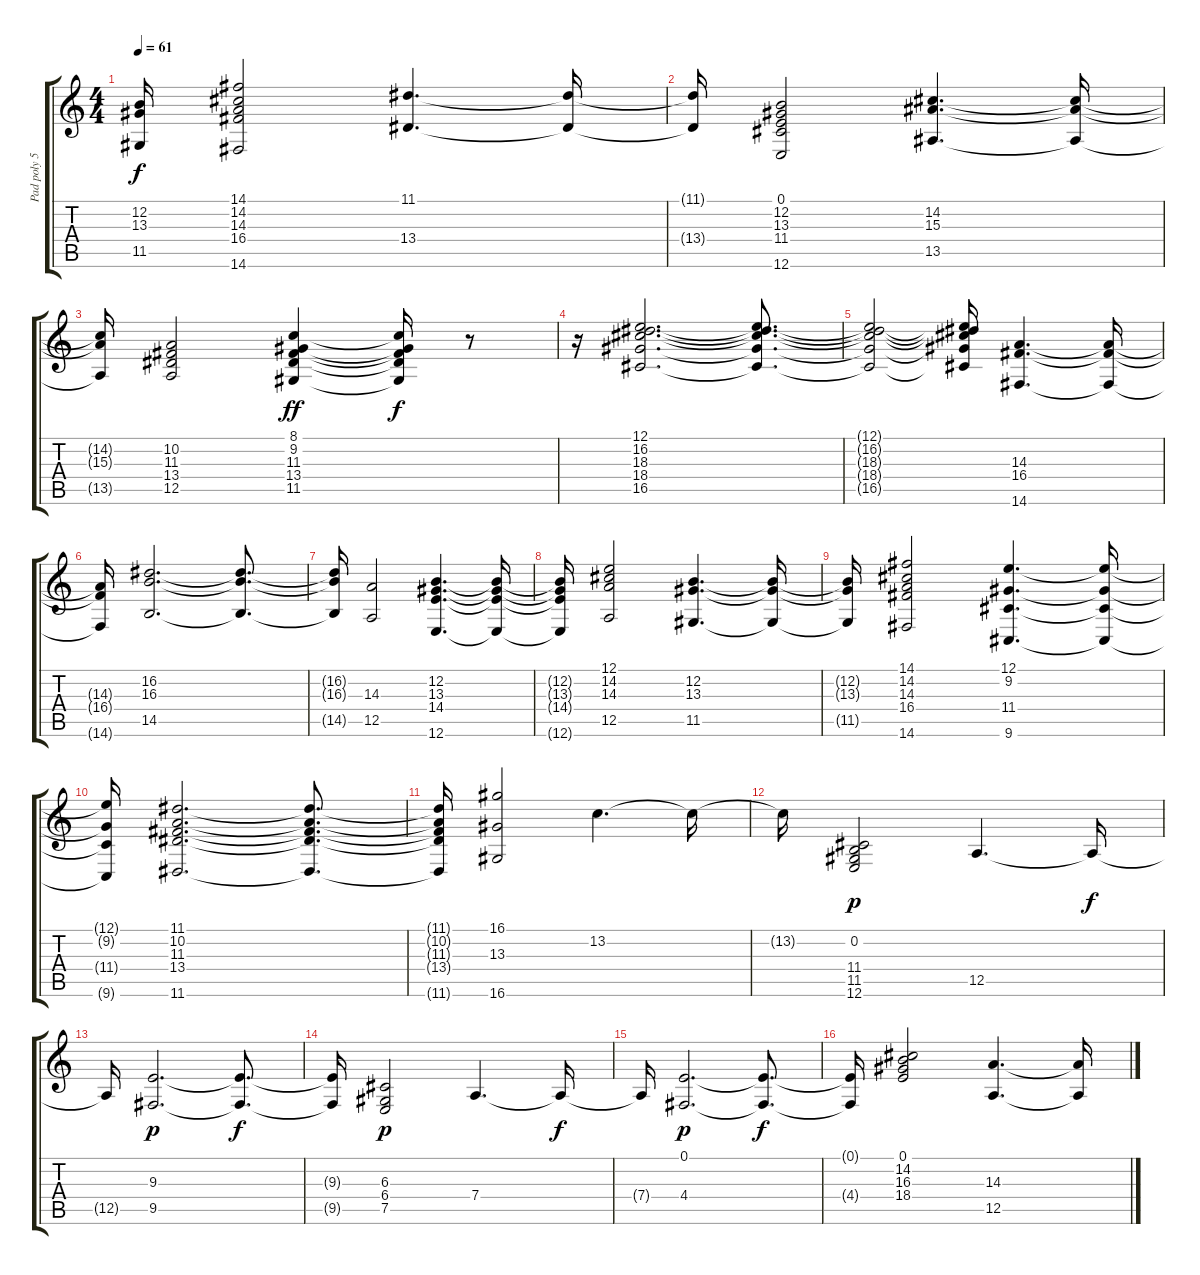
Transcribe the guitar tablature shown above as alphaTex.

\track ("Pad poly 5" "Pad poly 5") {instrument pad2warm}
\staff {score tabs}
\tuning (E4 B3 G3 D3 A2 E2) {hide}
\ts (4 4)
\tempo 61
\clef g2
\ks c
(12.2{t} 13.3{t} 11.5{t}).16{dy f} (14.1 14.2 14.3 16.4 14.6).2 (11.1 13.4).4{d} (11.1{t} 13.4{t}).16 |
(11.1{t} 13.4{t}).16 (0.1 12.2 13.3 11.4 12.6).2 (14.2 15.3 13.5).4{d} (14.2{t} 15.3{t} 13.5{t}).16 |
(14.2{t} 15.3{t} 13.5{t}).16 (10.2 11.3 13.4 12.5).2 (8.1 9.2 11.3 13.4 11.5).4{dy ff} (8.1{t} 9.2{t} 11.3{t} 13.4{t} 11.5{t}).16{dy f} r.8 |
r.16 (12.1 16.2 18.3 18.4 16.5).2{d} (12.1{t} 16.2{t} 18.3{t} 18.4{t} 16.5{t}).8{d} |
(12.1{t} 16.2{t} 18.3{t} 18.4{t} 16.5{t}).2 (12.1{t} 16.2{t} 18.3{t} 18.4{t} 16.5{t}).16 (14.3 16.4 14.6).4{d} (14.3{t} 16.4{t} 14.6{t}).16 |
(14.3{t} 16.4{t} 14.6{t}).16 (16.2 16.3 14.5).2{d} (16.2{t} 16.3{t} 14.5{t}).8{d} |
(16.2{t} 16.3{t} 14.5{t}).16 (14.3 12.5).2 (12.2 13.3 14.4 12.6).4{d} (12.2{t} 13.3{t} 14.4{t} 12.6{t}).16 |
(12.2{t} 13.3{t} 14.4{t} 12.6{t}).16 (12.1 14.2 14.3 12.5).2 (12.2 13.3 11.5).4{d} (12.2{t} 13.3{t} 11.5{t}).16 |
(12.2{t} 13.3{t} 11.5{t}).16 (14.1 14.2 14.3 16.4 14.6).2 (12.1 9.2 11.4 9.6).4{d} (12.1{t} 9.2{t} 11.4{t} 9.6{t}).16 |
(12.1{t} 9.2{t} 11.4{t} 9.6{t}).16 (11.1 10.2 11.3 13.4 11.6).2{d} (11.1{t} 10.2{t} 11.3{t} 13.4{t} 11.6{t}).8{d} |
(11.1{t} 10.2{t} 11.3{t} 13.4{t} 11.6{t}).16 (16.1 13.3 16.6).2 13.2.4{d} 13.2{t}.16 |
13.2{t}.16 (0.2 11.4 11.5 12.6).2{dy p} 12.5.4{d} 12.5{t}.16{dy f} |
12.5{t}.16 (9.3 9.5).2{d dy p} (9.3{t} 9.5{t}).8{d dy f} |
(9.3{t} 9.5{t}).16 (6.3 6.4 7.5).2{dy p} 7.4.4{d} 7.4{t}.16{dy f} |
7.4{t}.16 (0.1 4.4).2{d dy p} (0.1{t} 4.4{t}).8{d dy f} |
(0.1{t} 4.4{t}).16 (0.1 14.2 16.3 18.4).2 (14.3 12.5).4{d} (14.3{t} 12.5{t}).16
